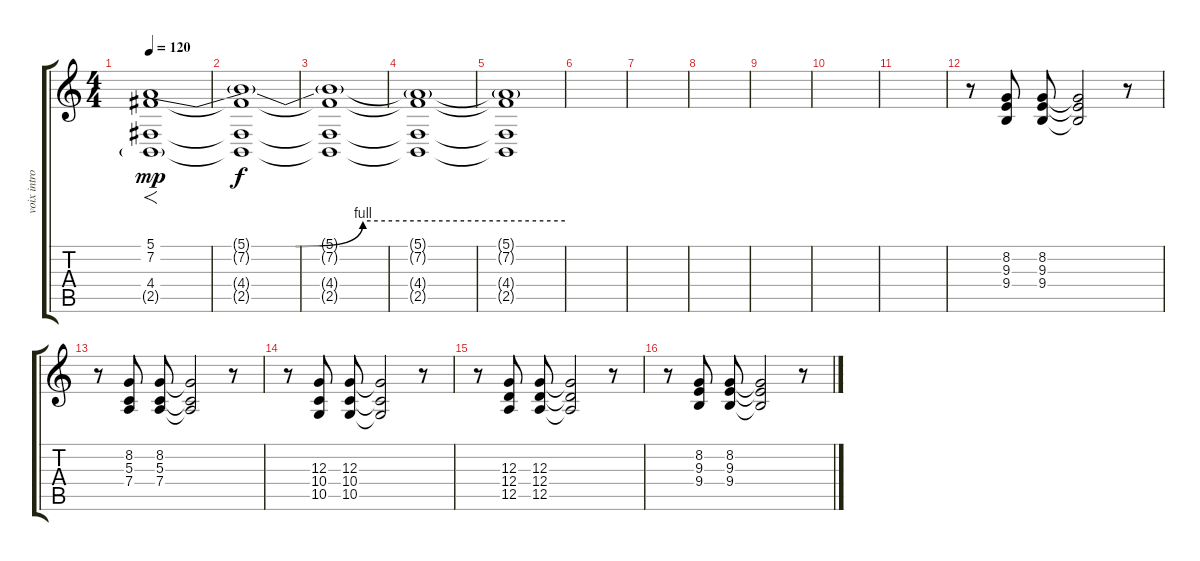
\track ("voix intro" "voix intro") {instrument lead6voice}
\staff {score tabs}
\tuning (E4 B3 G3 D3 A2 E2) {hide}
\ts (4 4)
\tempo 120
\clef g2
\ks c
(5.1{be (custom 0 0 20 0 30 4 60 4)} 7.2 4.4 2.5{g}).1{f dy mp} |
(5.1{t} 7.2{t} 4.4{t} 2.5{t}).1{dy f} |
(5.1{t} 7.2{t} 4.4{t} 2.5{t}).1{volume 5} |
(5.1{t} 7.2{t} 4.4{t} 2.5{t}).1 |
(5.1{t} 7.2{t} 4.4{t} 2.5{t}).1 |
|
|
|
|
|
|
r.8{volume 10 instrument voiceoohs} (8.2 9.3 9.4).8 (8.2 9.3 9.4).8 (8.2{t} 9.3{t} 9.4{t}).2 r.8 |
r.8 (8.2 5.3 7.4).8 (8.2 5.3 7.4).8 (8.2{t} 5.3{t} 7.4{t}).2 r.8 |
r.8 (12.3 10.4 10.5).8 (12.3 10.4 10.5).8 (12.3{t} 10.4{t} 10.5{t}).2 r.8 |
r.8 (12.3 12.4 12.5).8 (12.3 12.4 12.5).8 (12.3{t} 12.4{t} 12.5{t}).2 r.8 |
r.8 (8.2 9.3 9.4).8 (8.2 9.3 9.4).8 (8.2{t} 9.3{t} 9.4{t}).2 r.8
